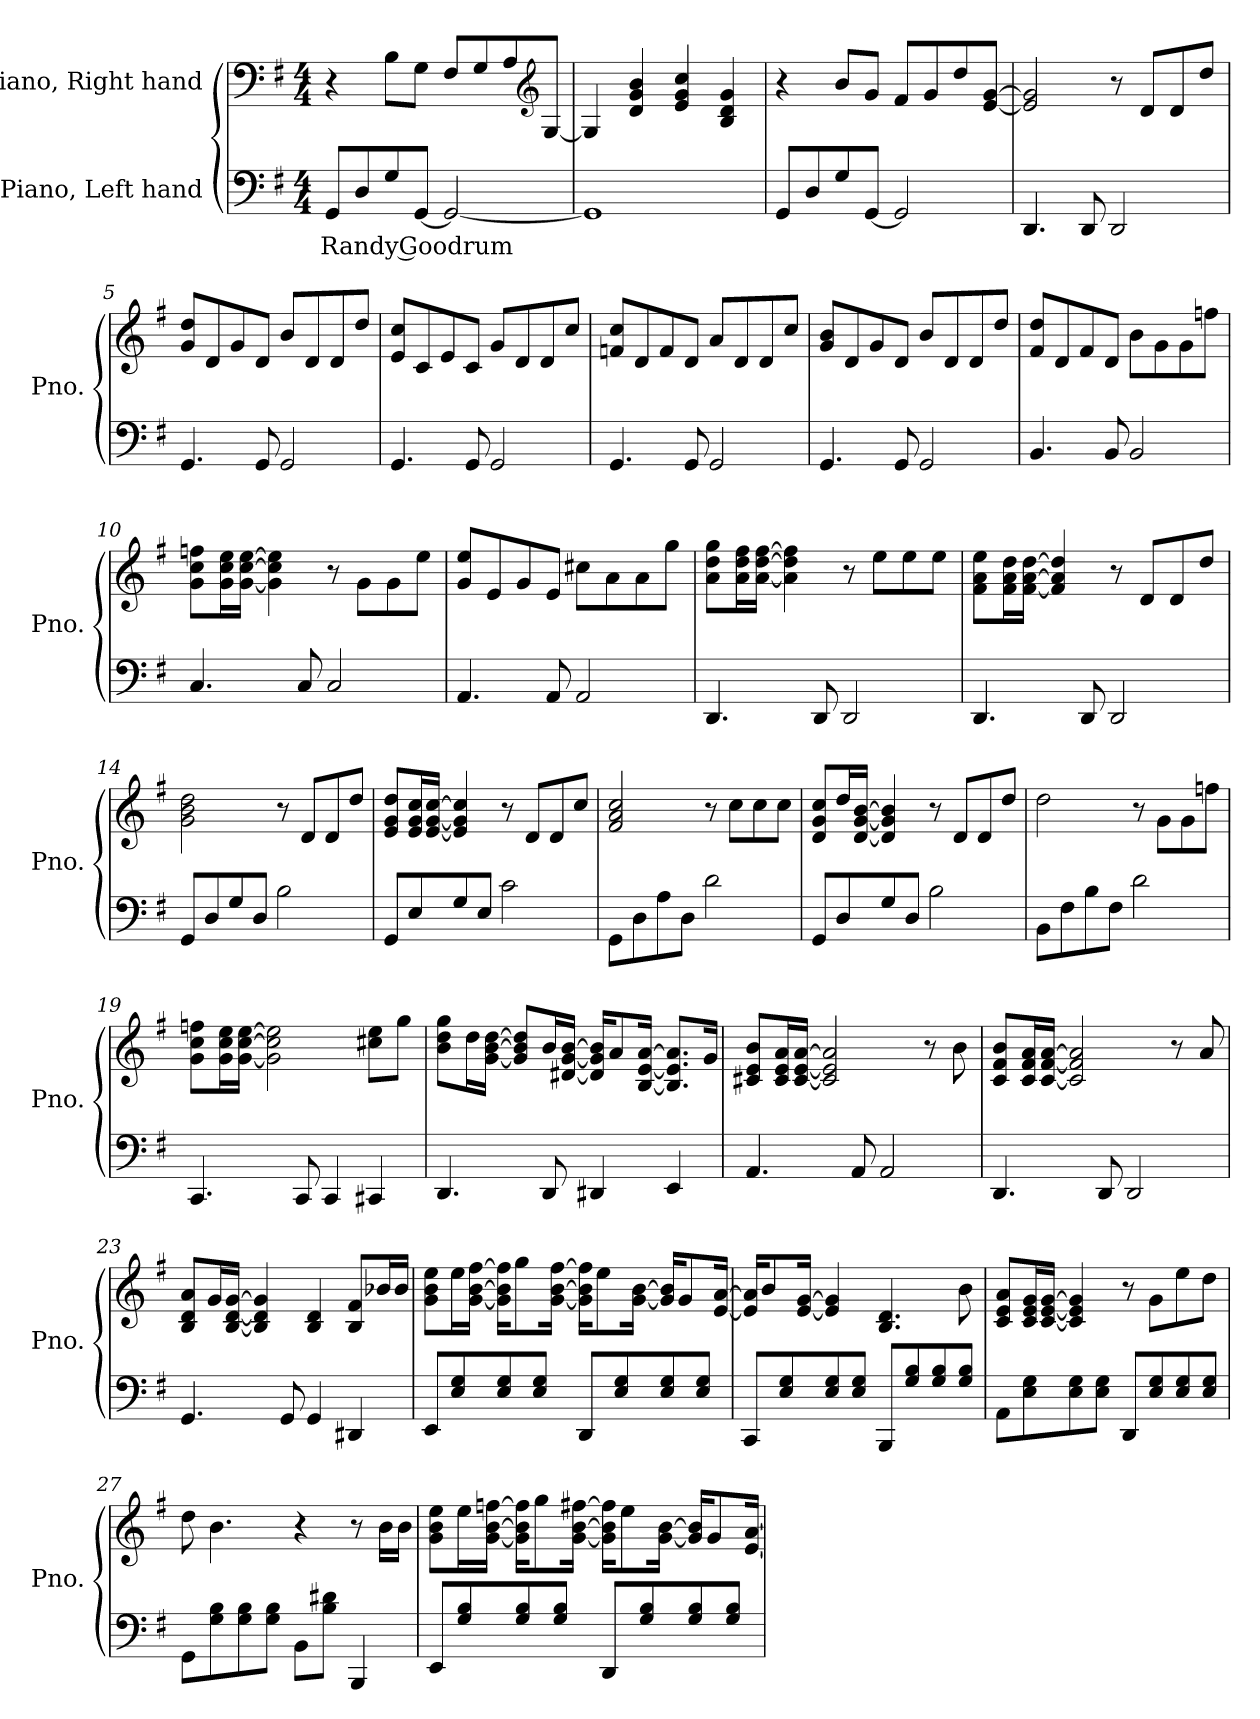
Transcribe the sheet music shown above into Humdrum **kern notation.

**kern	**text	**kern
*part2	*part2	*part1
*staff2	*staff2	*staff1
*I"Piano, Left hand	*	*I"Piano, Right hand
*I'Pno.	*	*I'Pno.
*clefF4	*	*clefF4
*k[f#]	*	*k[f#]
*M4/4	*	*M4/4
*MM64	*	*MM64
=1	=1	=1
!	!LO:LY:b	!
8GG/L	Randy Goodrum	4r
8D/	.	.
8G/	.	8B\L
[8GG/J	.	8G\J
2GG/_	.	8F#/L
.	.	8G/
.	.	8A/
*	*	*clefG2
.	.	[8G/J
=2	=2	=2
1GG]	.	4G/]
.	.	4d/ 4g/ 4b/
.	.	4e/ 4g/ 4cc/
.	.	4B/ 4d/ 4g/
=3	=3	=3
8GG/L	.	4r
8D/	.	.
8G/	.	8b/L
[8GG/J	.	8g/J
2GG/]	.	8f#/L
.	.	8g/
.	.	8dd/
.	.	[8e/ [8g/J
!!LO:LB:g=z
=4	=4	=4
4.DD/	.	2e/] 2g/]
8DD/	.	.
2DD/	.	8r
.	.	8d/L
.	.	8d/
.	.	8dd/J
=5	=5	=5
4.GG/	.	8g/ 8dd/L
.	.	8d/
.	.	8g/
8GG/	.	8d/J
2GG/	.	8b/L
.	.	8d/
.	.	8d/
.	.	8dd/J
=6	=6	=6
4.GG/	.	8e/ 8cc/L
.	.	8c/
.	.	8e/
8GG/	.	8c/J
2GG/	.	8g/L
.	.	8d/
.	.	8d/
.	.	8cc/J
=7	=7	=7
4.GG/	.	8fn/ 8cc/L
.	.	8d/
.	.	8f/
8GG/	.	8d/J
2GG/	.	8a/L
.	.	8d/
.	.	8d/
.	.	8cc/J
!!LO:LB:g=z
=8	=8	=8
4.GG/	.	8g/ 8b/L
.	.	8d/
.	.	8g/
8GG/	.	8d/J
2GG/	.	8b/L
.	.	8d/
.	.	8d/
.	.	8dd/J
=9	=9	=9
4.BB/	.	8f#/ 8dd/L
.	.	8d/
.	.	8f#/
8BB/	.	8d/J
2BB/	.	8b\L
.	.	8g\
.	.	8g\
.	.	8ffn\J
=10	=10	=10
4.C/	.	8g\ 8cc\ 8ffn\L
.	.	16g\ 16cc\ 16ee\L
.	.	[16g\ [16cc\ [16ee\JJ
.	.	4g\] 4cc\] 4ee\]
8C/	.	.
2C/	.	8r
.	.	8g\L
.	.	8g\
.	.	8ee\J
=11	=11	=11
4.AA/	.	8g/ 8ee/L
.	.	8e/
.	.	8g/
8AA/	.	8e/J
2AA/	.	8cc#X\L
.	.	8a\
.	.	8a\
.	.	8gg\J
!!LO:LB:g=z
=12	=12	=12
4.DD/	.	8a\ 8dd\ 8gg\L
.	.	16a\ 16dd\ 16ff#\L
.	.	[16a\ [16dd\ [16ff#\JJ
.	.	4a\] 4dd\] 4ff#\]
8DD/	.	.
2DD/	.	8r
.	.	8ee\L
.	.	8ee\
.	.	8ee\J
=13	=13	=13
4.DD/	.	8f#\ 8a\ 8ee\L
.	.	16f#\ 16a\ 16dd\L
.	.	[16f#\ [16a\ [16dd\JJ
.	.	4f#/] 4a/] 4dd/]
8DD/	.	.
2DD/	.	8r
.	.	8d/L
.	.	8d/
.	.	8dd/J
=14	=14	=14
8GG/L	.	2g\ 2b\ 2dd\
8D/	.	.
8G/	.	.
8D/J	.	.
2B\	.	8r
.	.	8d/L
.	.	8d/
.	.	8dd/J
=15	=15	=15
8GG/L	.	8e/ 8g/ 8dd/L
8E/	.	16e/ 16g/ 16cc/L
.	.	[16e/ [16g/ [16cc/JJ
8G/	.	4e/] 4g/] 4cc/]
8E/J	.	.
2c\	.	8r
.	.	8d/L
.	.	8d/
.	.	8cc/J
!!LO:LB:g=z
=16	=16	=16
8GG\L	.	2f#/ 2a/ 2cc/
8D\	.	.
8A\	.	.
8D\J	.	.
2d\	.	8r
.	.	8cc\L
.	.	8cc\
.	.	8cc\J
=17	=17	=17
8GG/L	.	8d/ 8g/ 8cc/L
8D/	.	16dd/L
.	.	[16d/ [16g/ [16b/JJ
8G/	.	4d/] 4g/] 4b/]
8D/J	.	.
2B\	.	8r
.	.	8d/L
.	.	8d/
.	.	8dd/J
=18	=18	=18
8BB\L	.	2dd\
8F#\	.	.
8B\	.	.
8F#\J	.	.
2d\	.	8r
.	.	8g\L
.	.	8g\
.	.	8ffn\J
=19	=19	=19
4.CC/	.	8g\ 8cc\ 8ffn\L
.	.	16g\ 16cc\ 16ee\L
.	.	[16g\ [16cc\ [16ee\JJ
.	.	2g\] 2cc\] 2ee\]
8CC/	.	.
4CC/	.	.
4CC#X/	.	8cc#X\ 8ee\L
.	.	8gg\J
!!LO:LB:g=z
=20	=20	=20
4.DD/	.	8b\ 8dd\ 8gg\L
.	.	16dd\L
.	.	[16g\ [16b\ [16dd\JJ
.	.	8g/] 8b/] 8dd/]L
8DD/	.	16b/L
.	.	[16d#X/ [16g/ [16b/JJ
4DD#X/	.	16d#/] 16g/] 16b/]KL
.	.	8a/
.	.	[16B/ [16e/ [16a/Jk
4EE/	.	8.B/] 8.e/] 8.a/]L
.	.	16g/Jk
=21	=21	=21
4.AA/	.	8c#X/ 8e/ 8b/L
.	.	16c#/ 16e/ 16a/L
.	.	[16c#/ [16e/ [16a/JJ
.	.	2c#/] 2e/] 2a/]
8AA/	.	.
2AA/	.	.
.	.	8r
.	.	8b\
=22	=22	=22
4.DD/	.	8c/ 8f#/ 8b/L
.	.	16c/ 16f#/ 16a/L
.	.	[16c/ [16f#/ [16a/JJ
.	.	2c/] 2f#/] 2a/]
8DD/	.	.
2DD/	.	.
.	.	8r
.	.	8a/
!!LO:PB:g=z
=23	=23	=23
4.GG/	.	8B/ 8d/ 8a/L
.	.	16g/L
.	.	[16B/ [16d/ [16g/JJ
.	.	4B/] 4d/] 4g/]
8GG/	.	.
4GG/	.	4B/ 4d/
4DD#X/	.	8B/ 8f#/L
.	.	16b-X/L
.	.	16b-/JJ
=24	=24	=24
8EE/L	.	8g\ 8b\ 8ee\L
8E/ 8G/	.	16ee\L
.	.	[16g\ [16b\ [16ff#\JJ
8E/ 8G/	.	16g\] 16b\] 16ff#\]KL
.	.	8gg\
8E/ 8G/J	.	.
.	.	[16g\ [16b\ [16ff#\Jk
8DD/L	.	16g\] 16b\] 16ff#\]KL
.	.	8ee\
8E/ 8G/	.	.
.	.	[16g\ [16b\Jk
8E/ 8G/	.	16g/] 16b/]KL
.	.	8g/
8E/ 8G/J	.	.
.	.	[16e/ [16a/Jk
=25	=25	=25
8CC/L	.	16e/] 16a/]KL
.	.	8b/
8E/ 8G/	.	.
.	.	[16e/ [16g/Jk
8E/ 8G/	.	4e/] 4g/]
8E/ 8G/J	.	.
8BBB/L	.	4.B/ 4.d/
8G/ 8B/	.	.
8G/ 8B/	.	.
8G/ 8B/J	.	8b\
!!LO:LB:g=z
=26	=26	=26
8AA\L	.	8c/ 8e/ 8a/L
8E\ 8G\	.	16c/ 16e/ 16g/L
.	.	[16c/ [16e/ [16g/JJ
8E\ 8G\	.	4c/] 4e/] 4g/]
8E\ 8G\J	.	.
8DD/L	.	8r
8E/ 8G/	.	8g\L
8E/ 8G/	.	8ee\
8E/ 8G/J	.	8dd\J
=27	=27	=27
8GG\L	.	8dd\
8G\ 8B\	.	4.b\
8G\ 8B\	.	.
8G\ 8B\J	.	.
8BB\L	.	4r
8B\ 8d#X\J	.	.
4BBB/	.	8r
.	.	16b\LL
.	.	16b\JJ
=28	=28	=28
8EE/L	.	8g\ 8b\ 8ee\L
8G/ 8B/	.	16ee\L
.	.	[16g\ [16b\ [16ffn\JJ
8G/ 8B/	.	16g\] 16b\] 16ff\]KL
.	.	8gg\
8G/ 8B/J	.	.
.	.	[16g\ [16b\ [16ff#X\Jk
8DD/L	.	16g\] 16b\] 16ff#\]KL
.	.	8ee\
8G/ 8B/	.	.
.	.	[16g\ [16b\Jk
8G/ 8B/	.	16g/] 16b/]KL
.	.	8g/
8G/ 8B/J	.	.
.	.	[16e/ [16a/Jk
=	=	=
*-	*-	*-
